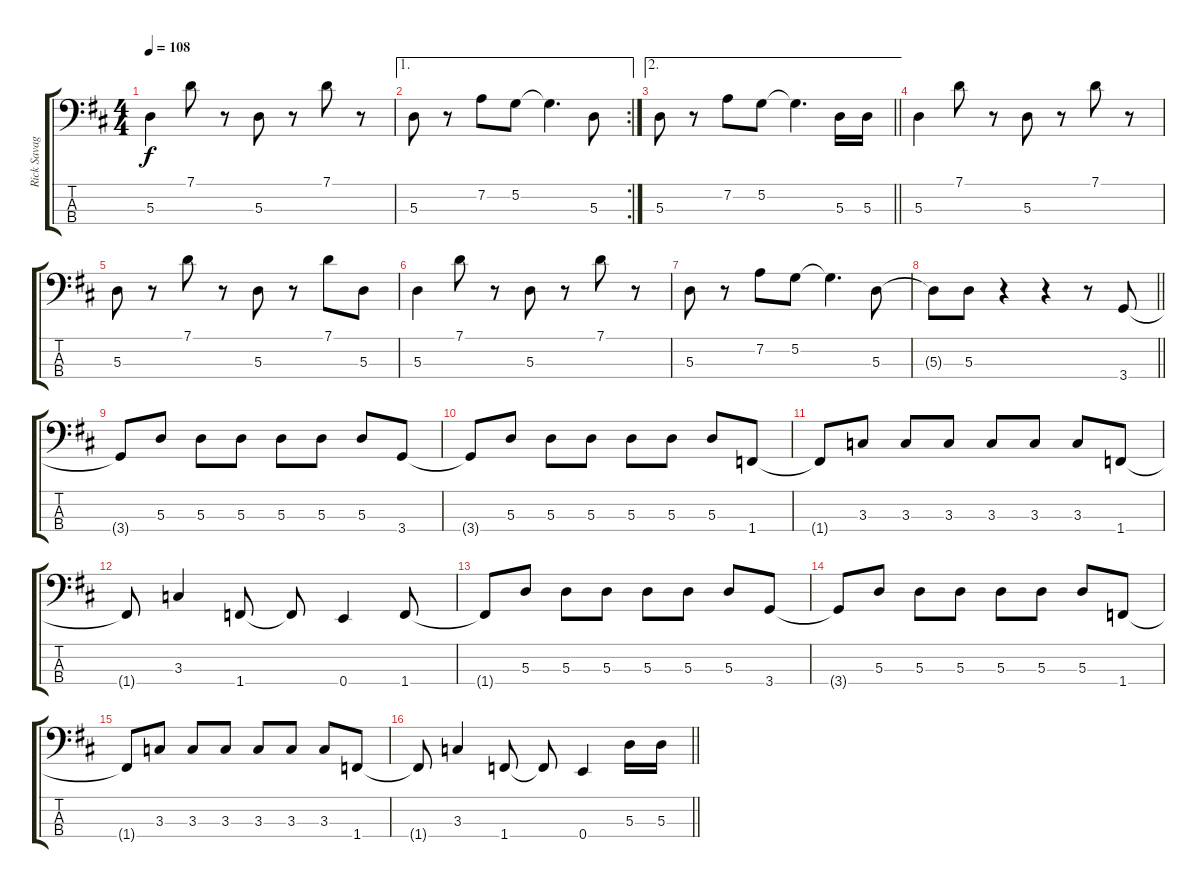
\track ("Rick Savage" "Rick Savag") {instrument electricbasspick}
\staff {score tabs}
\tuning (G2 D2 A1 E1) {hide}
\ts (4 4)
\tempo 108
\clef f4
\ks d
5.3.4{dy f} 7.1.8 r.8 5.3.8 r.8 7.1.8 r.8 |
\ae 1
\rc 2
5.3.8 r.8 7.2.8 5.2.8 5.2{t}.4{d} 5.3.8 |
\ae 2
\barLineRight lightlight
5.3.8 r.8 7.2.8 5.2.8 5.2{t}.4{d} 5.3.16 5.3.16 |
5.3.4 7.1.8 r.8 5.3.8 r.8 7.1.8 r.8 |
5.3.8 r.8 7.1.8 r.8 5.3.8 r.8 7.1.8 5.3.8 |
5.3.4 7.1.8 r.8 5.3.8 r.8 7.1.8 r.8 |
5.3.8 r.8 7.2.8 5.2.8 5.2{t}.4{d} 5.3.8 |
\barLineRight lightlight
5.3{t}.8 5.3.8 r.4 r.4 r.8 3.4.8 |
3.4{t}.8 5.3.8 5.3.8 5.3.8 5.3.8 5.3.8 5.3.8 3.4.8 |
3.4{t}.8 5.3.8 5.3.8 5.3.8 5.3.8 5.3.8 5.3.8 1.4.8 |
1.4{t}.8 3.3.8 3.3.8 3.3.8 3.3.8 3.3.8 3.3.8 1.4.8 |
1.4{t}.8 3.3.4 1.4.8 1.4{t}.8 0.4.4 1.4.8 |
1.4{t}.8 5.3.8 5.3.8 5.3.8 5.3.8 5.3.8 5.3.8 3.4.8 |
3.4{t}.8 5.3.8 5.3.8 5.3.8 5.3.8 5.3.8 5.3.8 1.4.8 |
1.4{t}.8 3.3.8 3.3.8 3.3.8 3.3.8 3.3.8 3.3.8 1.4.8 |
\barLineRight lightlight
1.4{t}.8 3.3.4 1.4.8 1.4{t}.8 0.4.4 5.3.16 5.3.16
